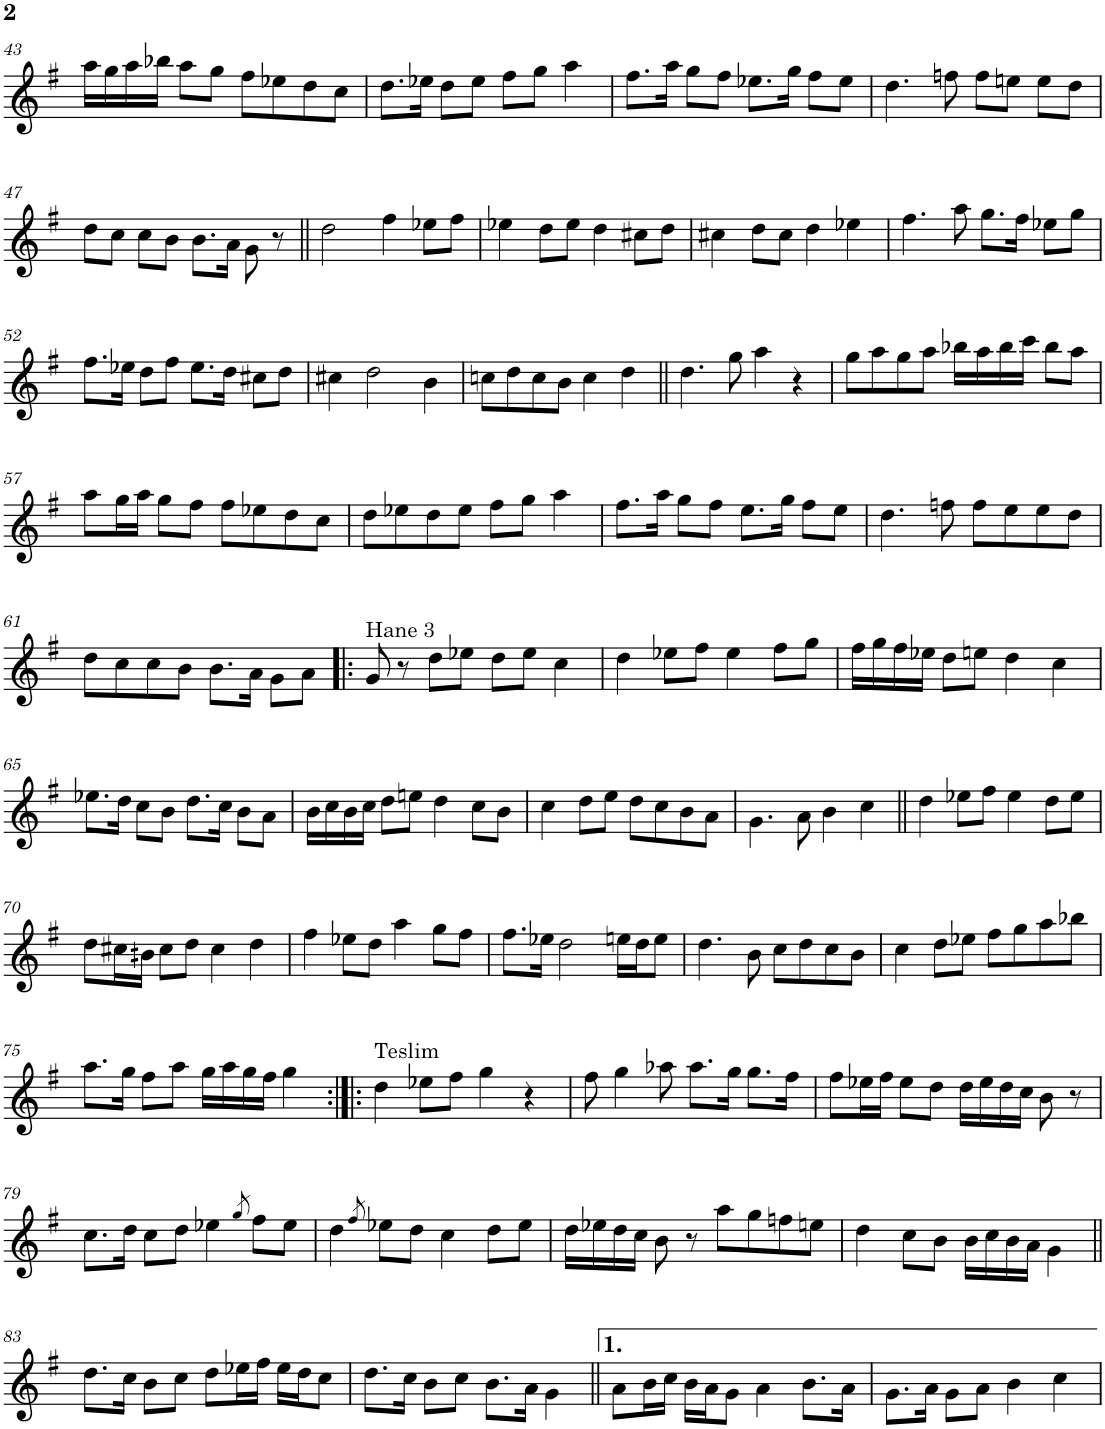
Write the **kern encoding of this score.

**kern
*part1
*staff1
*I"Piano
*I'Pno
!!LO:PB:g=z
*clefG2
*k[f#]
*G:
*M4/4
*met(c)
=43
16aa\LL
16gg\
16aa\
16bb-X\JJ
8aa\L
8gg\J
8ff#\L
8ee-X\
8dd\
8cc\J
=44
8.dd\L
16ee-X\Jk
8dd\L
8ee-\J
8ff#\L
8gg\J
4aa\
=45
8.ff#\L
16aa\Jk
8gg\L
8ff#\J
8.ee-X\L
16gg\Jk
8ff#\L
8ee-\J
=46
4.dd\
8ffn\
8ff\L
8een\J
8ee\L
8dd\J
!!LO:LB:g=z
=47
8dd\L
8cc\J
8cc\L
8b\J
8.b\L
16a\Jk
8g\
8r
=48||
2dd\
4ff#\
8ee-X\L
8ff#\J
=49
4ee-X\
8dd\L
8ee-\J
4dd\
8cc#X\L
8dd\J
=50
4cc#X\
8dd\L
8cc#\J
4dd\
4ee-X\
=51
4.ff#\
8aa\
8.gg\L
16ff#\Jk
8ee-X\L
8gg\J
!!LO:LB:g=z
=52
8.ff#\L
16ee-X\Jk
8dd\L
8ff#\J
8.ee-\L
16dd\Jk
8cc#X\L
8dd\J
=53
4cc#X\
2dd\
4b\
=54
8ccn\L
8dd\
8cc\
8b\J
4cc\
4dd\
=55||
4.dd\
8gg\
4aa\
4r
=56
8gg\L
8aa\
8gg\
8aa\J
16bb-X\LL
16aa\
16bb-\
16ccc\JJ
8bb-\L
8aa\J
!!LO:LB:g=z
=57
8aa\L
16gg\L
16aa\JJ
8gg\L
8ff#\J
8ff#\L
8ee-X\
8dd\
8cc\J
=58
8dd\L
8ee-X\
8dd\
8ee-\J
8ff#\L
8gg\J
4aa\
=59
8.ff#\L
16aa\Jk
8gg\L
8ff#\J
8.ee\L
16gg\Jk
8ff#\L
8ee\J
=60
4.dd\
8ffn\
8ff\L
8ee\
8ee\
8dd\J
!!LO:LB:g=z
=61
8dd\L
8cc\
8cc\
8b\J
8.b\L
16a\Jk
8g\L
8a\J
=62!|:
!LO:TX:a:t=Hane 3
8g/
8r
8dd\L
8ee-X\J
8dd\L
8ee-\J
4cc\
=63
4dd\
8ee-X\L
8ff#\J
4ee-\
8ff#\L
8gg\J
=64
16ff#\LL
16gg\
16ff#\
16ee-X\JJ
8dd\L
8een\J
4dd\
4cc\
!!LO:LB:g=z
=65
8.ee-X\L
16dd\Jk
8cc\L
8b\J
8.dd\L
16cc\Jk
8b\L
8a\J
=66
16b\LL
16cc\
16b\
16cc\JJ
8dd\L
8een\J
4dd\
8cc\L
8b\J
=67
4cc\
8dd\L
8ee\J
8dd\L
8cc\
8b\
8a\J
=68
4.g\
8a\
4b\
4cc\
=69||
4dd\
8ee-X\L
8ff#\J
4ee-\
8dd\L
8ee-\J
!!LO:LB:g=z
=70
8dd\L
16cc#X\L
16bn\JJ
8cc#\L
8dd\J
4cc#\
4dd\
=71
4ff#\
8ee-X\L
8dd\J
4aa\
8gg\L
8ff#\J
=72
8.ff#\L
16ee-X\Jk
2dd\
16een\LL
16dd\J
8ee\J
=73
4.dd\
8b\
8cc\L
8dd\
8cc\
8b\J
=74
4cc\
8dd\L
8ee-X\J
8ff#\L
8gg\
8aa\
8bb-X\J
!!LO:LB:g=z
=75
8.aa\L
16gg\Jk
8ff#\L
8aa\J
16gg\LL
16aa\
16gg\
16ff#\JJ
4gg\
=76:|!|:
!LO:TX:a:t=Teslim
4dd\
8ee-X\L
8ff#\J
4gg\
4r
=77
8ff#\
4gg\
8aa-X\
8.aa-\L
16gg\Jk
8.gg\L
16ff#\Jk
=78
8ff#\L
16ee-X\L
16ff#\JJ
8ee-\L
8dd\J
16dd\LL
16ee-\
16dd\
16cc\JJ
8b\
8r
!!LO:LB:g=z
=79
8.cc\L
16dd\Jk
8cc\L
8dd\J
4ee-X\
8qgg/
8ff#\L
8ee-\J
=80
4dd\
8qff#/
8ee-X\L
8dd\J
4cc\
8dd\L
8ee-\J
=81
16dd\LL
16ee-X\
16dd\
16cc\JJ
8b\
8r
8aa\L
8gg\
8ffn\
8een\J
=82
4dd\
8cc\L
8b\J
16b\LL
16cc\
16b\
16a\JJ
4g\
!!LO:LB:g=z
=83||
8.dd\L
16cc\Jk
8b\L
8cc\J
8dd\L
16ee-X\L
16ff#\JJ
16ee-\LL
16dd\J
8cc\J
=84
8.dd\L
16cc\Jk
8b\L
8cc\J
8.b\L
16a\Jk
4g\
=85||
8a\L
16b\L
16cc\JJ
16b\LL
16a\J
8g\J
4a\
8.b\L
16a\Jk
=86
8.g\L
16a\Jk
8g\L
8a\J
4b\
4cc\
=
*-
